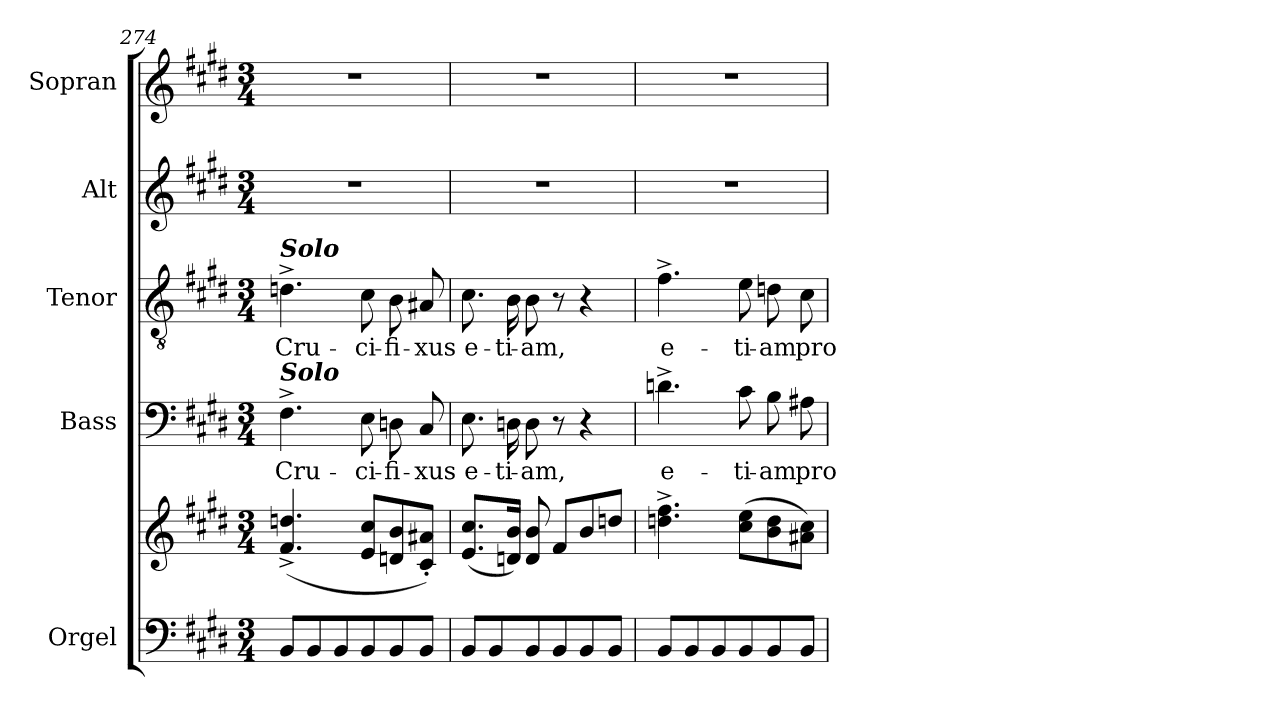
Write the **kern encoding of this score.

**kern	**kern	**kern	**text	**kern	**text	**kern	**kern
*part5	*part5	*part4	*part4	*part3	*part3	*part2	*part1
*staff6	*staff5	*staff4	*staff4	*staff3	*staff3	*staff2	*staff1
*I"Orgel	*	*I"Bass	*	*I"Tenor	*	*I"Alt	*I"Sopran
*I'Org.	*	*I'B.	*	*I'T.	*	*I'A.	*I'S.
*clefF4	*clefG2	*clefF4	*	*clefGv2	*	*clefG2	*clefG2
*k[f#c#g#d#]	*k[f#c#g#d#]	*k[f#c#g#d#]	*	*k[f#c#g#d#]	*	*k[f#c#g#d#]	*k[f#c#g#d#]
*E:	*E:	*E:	*	*E:	*	*E:	*E:
*M3/4	*M3/4	*M3/4	*	*M3/4	*	*M3/4	*M3/4
=274	=274	=274	=274	=274	=274	=274	=274
!	!	!	!	!LO:TX:a:Bi:t=Solo	!	!	!
!	!	!LO:TX:a:Bi:t=Solo	!	!	!	!	!
!	!	!	!LO:LY:b	!	!LO:LY:b	!	!
8BB/L	(<4.f#/^< 4.ddn/^<	4.F#^>\	Cru-	4.dn^>\	Cru-	2.r	2.r
8BB/	.	.	.	.	.	.	.
8BB/	.	.	.	.	.	.	.
!	!	!	!LO:LY:b	!	!LO:LY:b	!	!
8BB/	8e/ 8cc#/L	8E\	-ci-	8c#\	-ci-	.	.
!	!	!	!LO:LY:b	!	!LO:LY:b	!	!
8BB/	8dn/ 8b/	8Dn\	-fi-	8B\	-fi-	.	.
!	!	!	!LO:LY:b	!	!LO:LY:b	!	!
8BB/J	8c#/'< 8a#X/'<J)	8C#/	-xus	8A#X/	-xus	.	.
=275	=275	=275	=275	=275	=275	=275	=275
!	!	!	!LO:LY:b	!	!LO:LY:b	!	!
8BB/L	(<8.e/ 8.cc#/L	8.E\	e-	8.c#\	e-	2.r	2.r
8BB/	.	.	.	.	.	.	.
!	!	!	!LO:LY:b	!	!LO:LY:b	!	!
.	16dn/ 16b/Jk)	16Dn\	-ti-	16B\	-ti-	.	.
!	!	!	!LO:LY:b	!	!LO:LY:b	!	!
8BB/	8d/ 8b/	8D\	-am,	8B\	-am,	.	.
8BB/	8f#/L	8r	.	8r	.	.	.
8BB/	8b/	4r	.	4r	.	.	.
8BB/J	8ddn/J	.	.	.	.	.	.
!!LO:LB:g=z
=276	=276	=276	=276	=276	=276	=276	=276
!	!	!	!LO:LY:b	!	!LO:LY:b	!	!
8BB/L	4.ddn\^> 4.ff#\^>	4.dn^>\	e-	4.f#^>\	e-	2.r	2.r
8BB/	.	.	.	.	.	.	.
8BB/	.	.	.	.	.	.	.
!	!	!	!LO:LY:b	!	!LO:LY:b	!	!
8BB/	(>8cc#\ 8ee\L	8c#\	-ti-	8e\	-ti-	.	.
!	!	!	!LO:LY:b	!	!LO:LY:b	!	!
8BB/	8b\ 8dd\	8B\	-am	8dn\	-am	.	.
!	!	!	!LO:LY:b	!	!LO:LY:b	!	!
8BB/J	8a#X\ 8cc#\J)	8A#X\	pro	8c#\	pro	.	.
=	=	=	=	=	=	=	=
*-	*-	*-	*-	*-	*-	*-	*-
